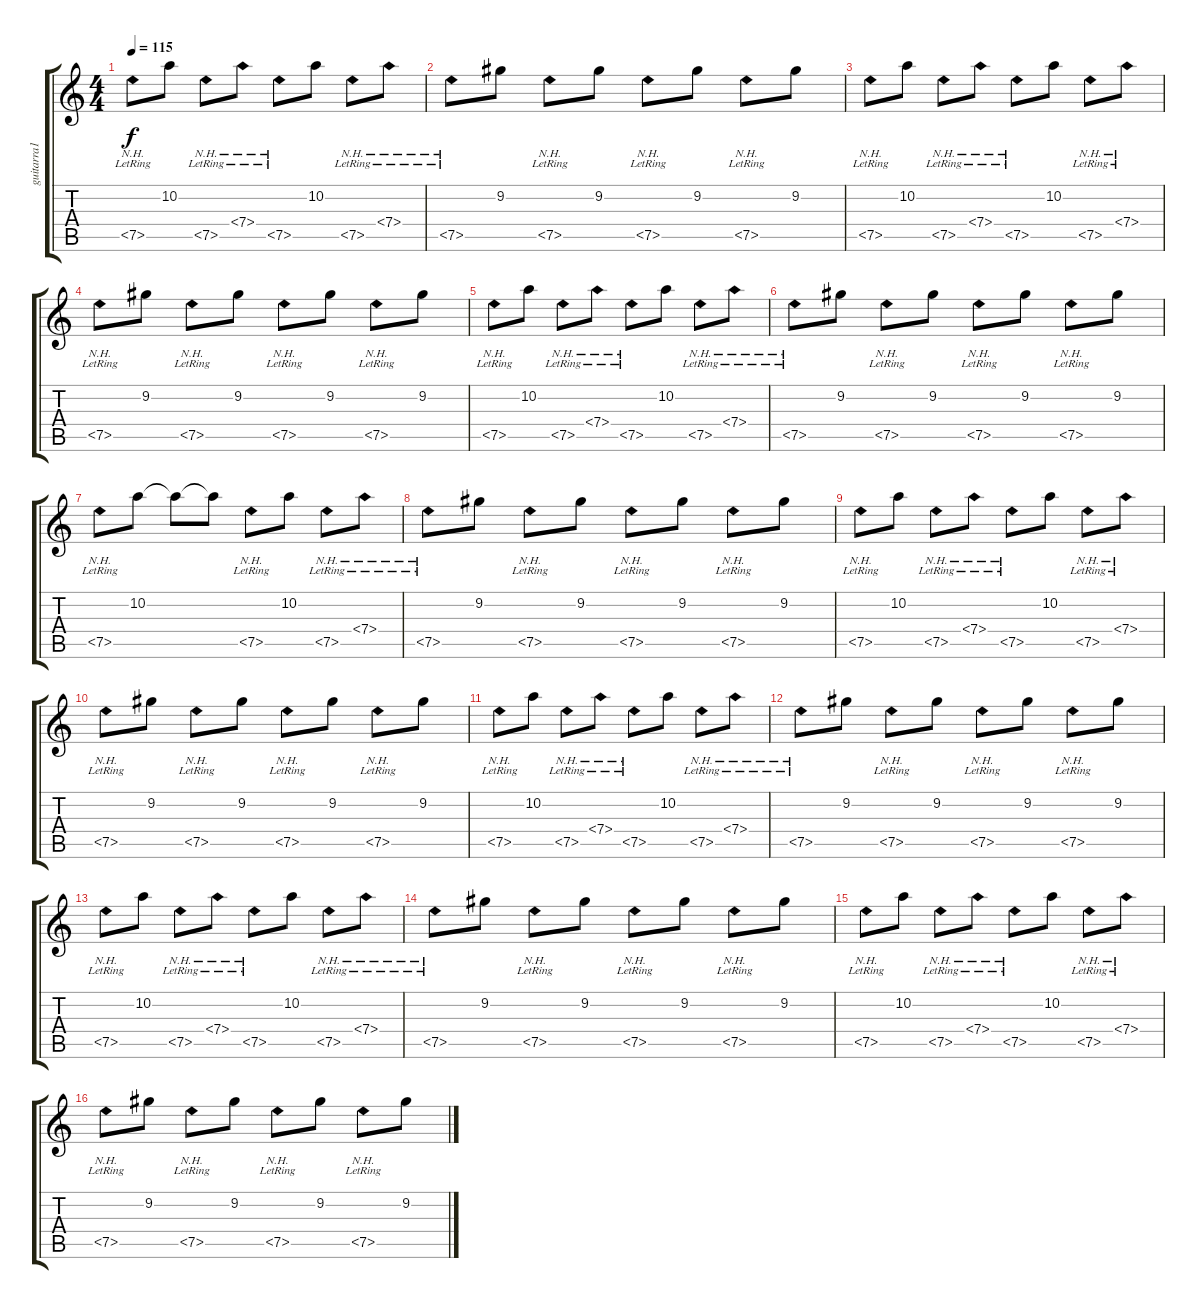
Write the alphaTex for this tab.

\track ("guitarra1" "guitarra1") {instrument acousticguitarsteel}
\staff {score tabs}
\tuning (E4 B3 G3 D3 A2 E2) {hide}
\ts (4 4)
\tempo 115
\clef g2
\ks c
7.5{nh lr}.8{dy f instrument acousticguitarsteel} 10.2.8 7.5{nh lr}.8 7.4{nh lr}.8 7.5{nh lr}.8 10.2.8 7.5{nh lr}.8 7.4{nh lr}.8 |
7.5{nh lr}.8 9.2.8 7.5{nh lr}.8 9.2.8 7.5{nh lr}.8 9.2.8 7.5{nh lr}.8 9.2.8 |
7.5{nh lr}.8 10.2.8 7.5{nh lr}.8 7.4{nh lr}.8 7.5{nh lr}.8 10.2.8 7.5{nh lr}.8 7.4{nh lr}.8 |
7.5{nh lr}.8 9.2.8 7.5{nh lr}.8 9.2.8 7.5{nh lr}.8 9.2.8 7.5{nh lr}.8 9.2.8 |
7.5{nh lr}.8 10.2.8 7.5{nh lr}.8 7.4{nh lr}.8 7.5{nh lr}.8 10.2.8 7.5{nh lr}.8 7.4{nh lr}.8 |
7.5{nh lr}.8 9.2.8 7.5{nh lr}.8 9.2.8 7.5{nh lr}.8 9.2.8 7.5{nh lr}.8 9.2.8 |
7.5{nh lr}.8 10.2.8 10.2{t}.8 10.2{t}.8 7.5{nh lr}.8 10.2.8 7.5{nh lr}.8 7.4{nh lr}.8 |
7.5{nh lr}.8 9.2.8 7.5{nh lr}.8 9.2.8 7.5{nh lr}.8 9.2.8 7.5{nh lr}.8 9.2.8 |
7.5{nh lr}.8 10.2.8 7.5{nh lr}.8 7.4{nh lr}.8 7.5{nh lr}.8 10.2.8 7.5{nh lr}.8 7.4{nh lr}.8 |
7.5{nh lr}.8 9.2.8 7.5{nh lr}.8 9.2.8 7.5{nh lr}.8 9.2.8 7.5{nh lr}.8 9.2.8 |
7.5{nh lr}.8 10.2.8 7.5{nh lr}.8 7.4{nh lr}.8 7.5{nh lr}.8 10.2.8 7.5{nh lr}.8 7.4{nh lr}.8 |
7.5{nh lr}.8 9.2.8 7.5{nh lr}.8 9.2.8 7.5{nh lr}.8 9.2.8 7.5{nh lr}.8 9.2.8 |
7.5{nh lr}.8 10.2.8 7.5{nh lr}.8 7.4{nh lr}.8 7.5{nh lr}.8 10.2.8 7.5{nh lr}.8 7.4{nh lr}.8 |
7.5{nh lr}.8 9.2.8 7.5{nh lr}.8 9.2.8 7.5{nh lr}.8 9.2.8 7.5{nh lr}.8 9.2.8 |
7.5{nh lr}.8 10.2.8 7.5{nh lr}.8 7.4{nh lr}.8 7.5{nh lr}.8 10.2.8 7.5{nh lr}.8 7.4{nh lr}.8 |
7.5{nh lr}.8 9.2.8 7.5{nh lr}.8 9.2.8 7.5{nh lr}.8 9.2.8 7.5{nh lr}.8 9.2.8
